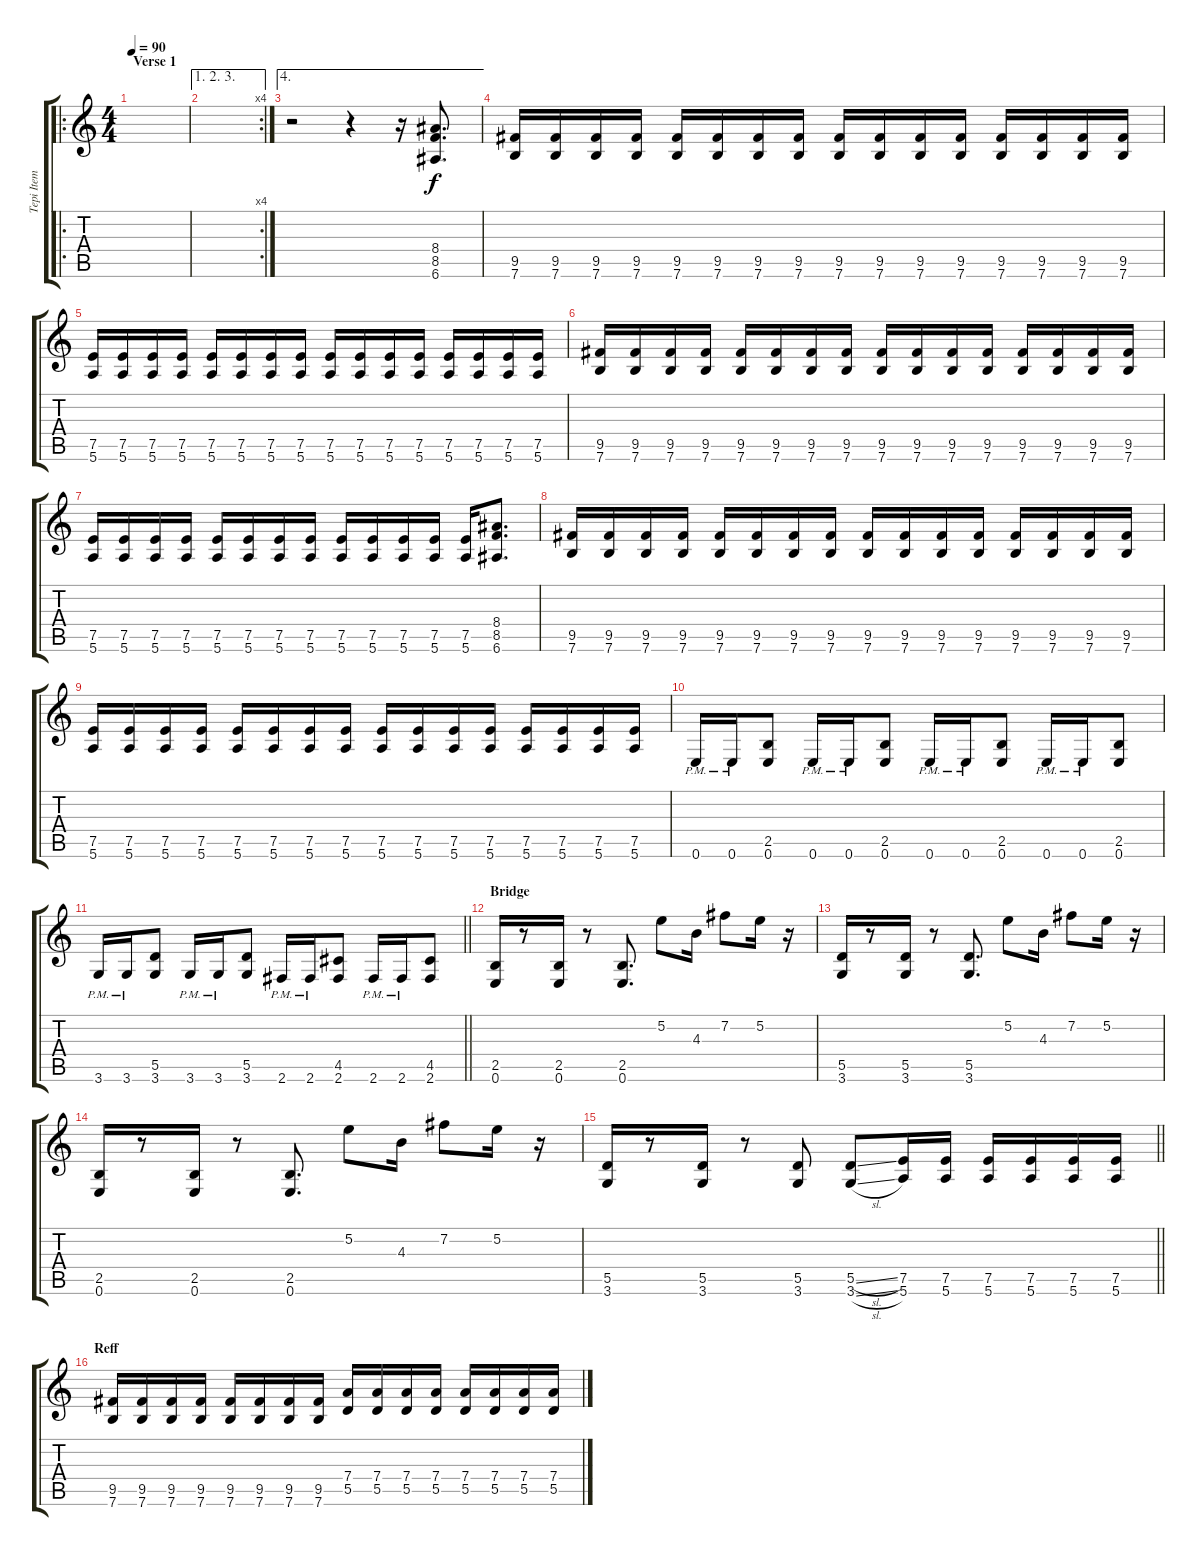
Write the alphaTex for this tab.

\track ("Tepi Item" "Tepi Item") {instrument distortionguitar}
\staff {score tabs}
\tuning (E4 B3 G3 D3 A2 E2) {hide}
\ro
\ts (4 4)
\section ("" "Verse 1")
\tempo 90
\clef g2
\ks c
|
\ae (1 2 3)
\rc 4
|
\ae 4
r.2 r.4 r.16 (8.4 8.5 6.6).8{d} |
(9.5 7.6).16 (9.5 7.6).16 (9.5 7.6).16 (9.5 7.6).16 (9.5 7.6).16 (9.5 7.6).16 (9.5 7.6).16 (9.5 7.6).16 (9.5 7.6).16 (9.5 7.6).16 (9.5 7.6).16 (9.5 7.6).16 (9.5 7.6).16 (9.5 7.6).16 (9.5 7.6).16 (9.5 7.6).16 |
(7.5 5.6).16 (7.5 5.6).16 (7.5 5.6).16 (7.5 5.6).16 (7.5 5.6).16 (7.5 5.6).16 (7.5 5.6).16 (7.5 5.6).16 (7.5 5.6).16 (7.5 5.6).16 (7.5 5.6).16 (7.5 5.6).16 (7.5 5.6).16 (7.5 5.6).16 (7.5 5.6).16 (7.5 5.6).16 |
(9.5 7.6).16 (9.5 7.6).16 (9.5 7.6).16 (9.5 7.6).16 (9.5 7.6).16 (9.5 7.6).16 (9.5 7.6).16 (9.5 7.6).16 (9.5 7.6).16 (9.5 7.6).16 (9.5 7.6).16 (9.5 7.6).16 (9.5 7.6).16 (9.5 7.6).16 (9.5 7.6).16 (9.5 7.6).16 |
(7.5 5.6).16 (7.5 5.6).16 (7.5 5.6).16 (7.5 5.6).16 (7.5 5.6).16 (7.5 5.6).16 (7.5 5.6).16 (7.5 5.6).16 (7.5 5.6).16 (7.5 5.6).16 (7.5 5.6).16 (7.5 5.6).16 (7.5 5.6).16 (8.4 8.5 6.6).8{d} |
(9.5 7.6).16 (9.5 7.6).16 (9.5 7.6).16 (9.5 7.6).16 (9.5 7.6).16 (9.5 7.6).16 (9.5 7.6).16 (9.5 7.6).16 (9.5 7.6).16 (9.5 7.6).16 (9.5 7.6).16 (9.5 7.6).16 (9.5 7.6).16 (9.5 7.6).16 (9.5 7.6).16 (9.5 7.6).16 |
(7.5 5.6).16 (7.5 5.6).16 (7.5 5.6).16 (7.5 5.6).16 (7.5 5.6).16 (7.5 5.6).16 (7.5 5.6).16 (7.5 5.6).16 (7.5 5.6).16 (7.5 5.6).16 (7.5 5.6).16 (7.5 5.6).16 (7.5 5.6).16 (7.5 5.6).16 (7.5 5.6).16 (7.5 5.6).16 |
0.6{pm}.16 0.6{pm}.16 (2.5 0.6).8 0.6{pm}.16 0.6{pm}.16 (2.5 0.6).8 0.6{pm}.16 0.6{pm}.16 (2.5 0.6).8 0.6{pm}.16 0.6{pm}.16 (2.5 0.6).8 |
\barLineRight lightlight
3.6{pm}.16 3.6{pm}.16 (5.5 3.6).8 3.6{pm}.16 3.6{pm}.16 (5.5 3.6).8 2.6{pm}.16 2.6{pm}.16 (4.5 2.6).8 2.6{pm}.16 2.6{pm}.16 (4.5 2.6).8 |
\section ("" "Bridge")
(2.5 0.6).16 r.8 (2.5 0.6).16 r.8 (2.5 0.6).8{d} 5.2.8 4.3.16 7.2.8 5.2.16 r.16 |
(5.5 3.6).16 r.8 (5.5 3.6).16 r.8 (5.5 3.6).8{d} 5.2.8 4.3.16 7.2.8 5.2.16 r.16 |
(2.5 0.6).16 r.8 (2.5 0.6).16 r.8 (2.5 0.6).8{d} 5.2.8 4.3.16 7.2.8 5.2.16 r.16 |
\barLineRight lightlight
(5.5 3.6).16 r.8 (5.5 3.6).16 r.8 (5.5 3.6).8 (5.5{sl} 3.6{sl}).8 (7.5 5.6).16 (7.5 5.6).16 (7.5 5.6).16 (7.5 5.6).16 (7.5 5.6).16 (7.5 5.6).16 |
\section ("" "Reff")
(9.5 7.6).16 (9.5 7.6).16 (9.5 7.6).16 (9.5 7.6).16 (9.5 7.6).16 (9.5 7.6).16 (9.5 7.6).16 (9.5 7.6).16 (7.4 5.5).16 (7.4 5.5).16 (7.4 5.5).16 (7.4 5.5).16 (7.4 5.5).16 (7.4 5.5).16 (7.4 5.5).16 (7.4 5.5).16
